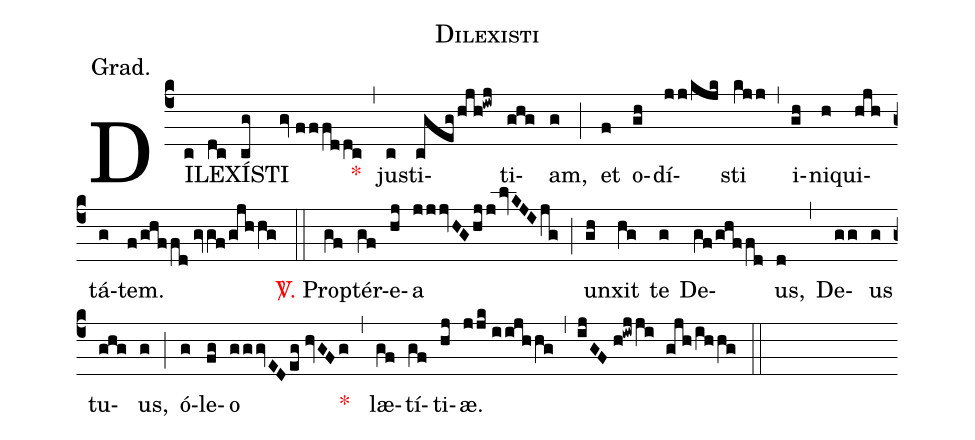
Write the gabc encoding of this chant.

name:Dilexisti;
annotation:Grad.;
mode:VIII.;
office-part:Gradual;
%%
(c4) DI(c)LE(dc)XÍ(cg)STI(gv//fffddc) <v>\red{*}</v>(,) ju(c)sti(cgeg/hjh!iwj)ti(ghg)am,(g) (;) et(f) o(gh)dí(jj/kjk)sti(kjj) (,) i(gh)ni(h)qui(hjh)tá(g)tem.(f/ghffd//gvgf/gjhhg) (::) <v>\red{\Vbar.}</v> Prop(gf)tér(gf)e(hj)a(jjjvHG/hjjlvKJI/jg) (;) un(gh)xit(hg) te(g) De(gf/ghffd)us,(d) (,) De(gg)us(g) tu(ghg)us,(g) (;) ó(g)le(fg)o(gggvED/eg//hvGFg) <v>\red{*}</v>(,) læ(gf)tí(gf)ti(hj)æ.(jjk//iijhhg) (,) (ijGF//h!iwjji gjh/ihhg) (::)
